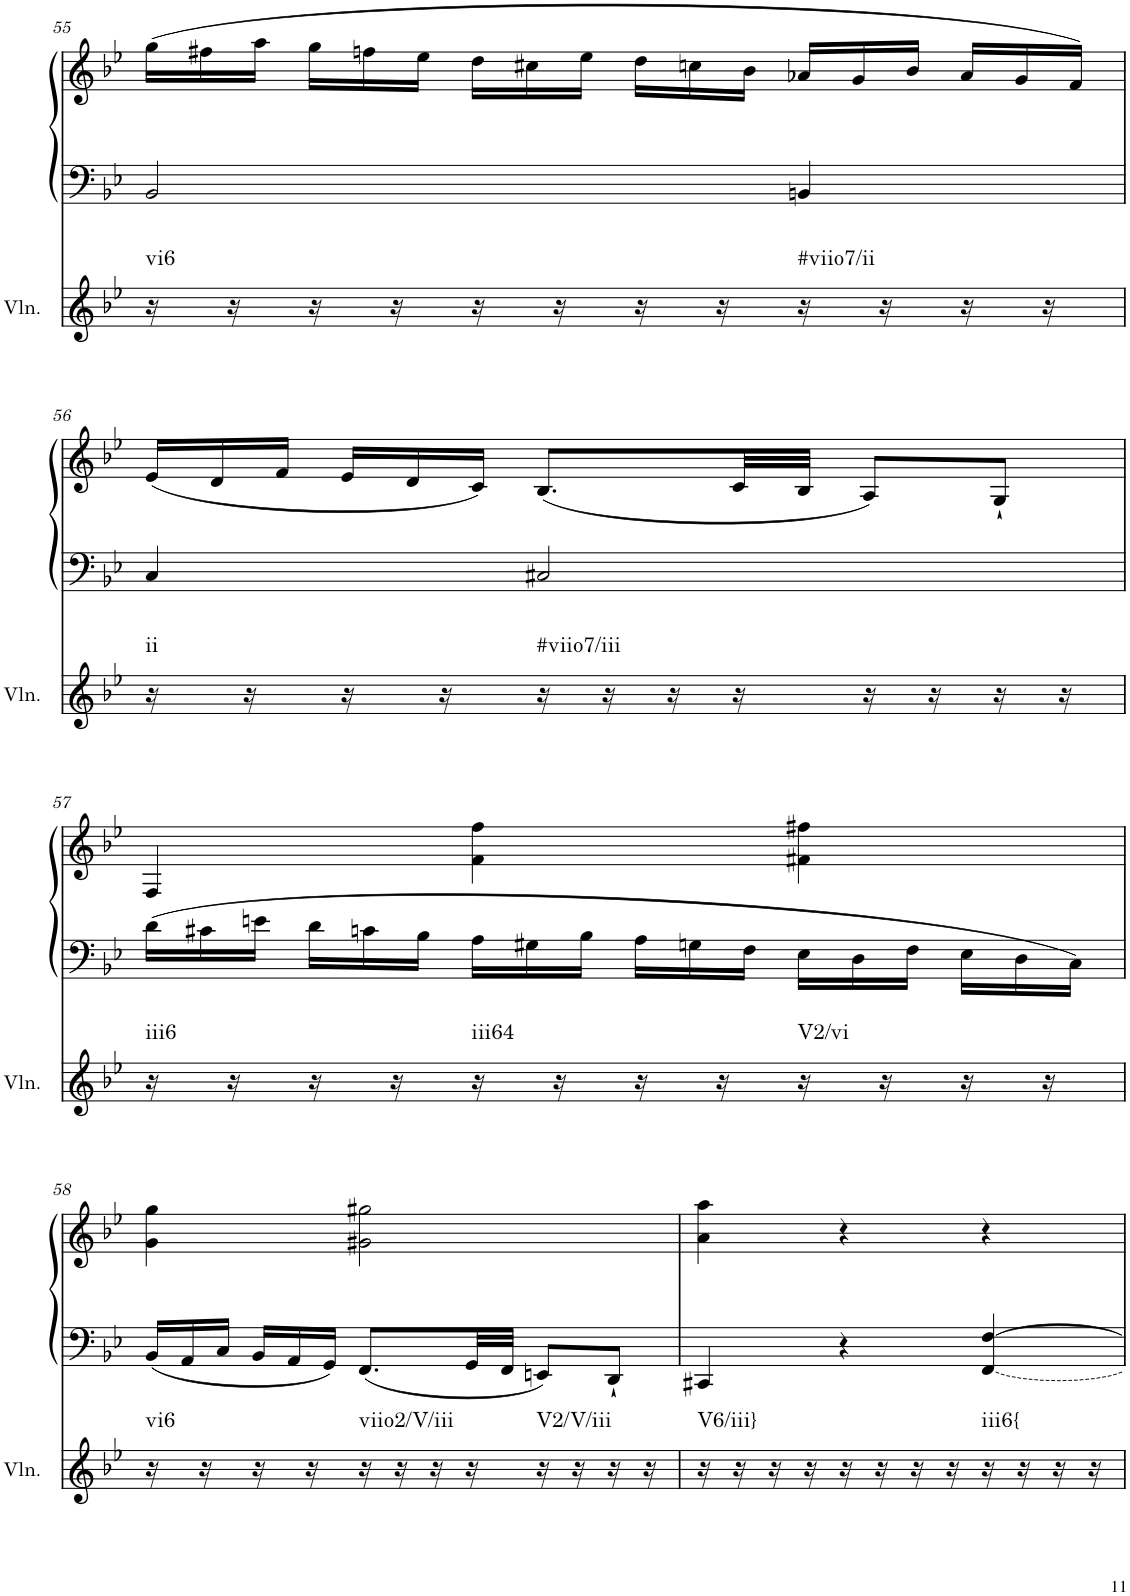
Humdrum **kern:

**kern	**harte	**kern	**kern
*part2	*part2	*part1	*part1
*staff3	*	*staff2	*staff1
*I"Violin	*	*I"unbenannt2	*
*I'Vln.	*	*	*
!!LO:PB:g=z
*clefG2	*	*clefF4	*clefG2
*k[b-e-]	*	*k[b-e-]	*k[b-e-]
*M3/4	*	*M3/4	*M3/4
*	*	*	*Xtuplet
=55	=55	=55	=55
!	!LO:H:kt=vi6	!	!
16r	N	2BB-/	(24gg\LL
.	.	.	24ff#X\
16r	.	.	.
.	.	.	24aa\JJ
16r	.	.	24gg\LL
.	.	.	24ffn\
16r	.	.	.
.	.	.	24ee-\JJ
16r	.	.	24dd\LL
.	.	.	24cc#X\
16r	.	.	.
.	.	.	24ee-\JJ
16r	.	.	24dd\LL
.	.	.	24ccn\
16r	.	.	.
.	.	.	24b-\JJ
!	!LO:H:kt=#viio7/ii	!	!
16r	N	4BBn/	24a-X/LL
.	.	.	24g/
16r	.	.	.
.	.	.	24b-/JJ
16r	.	.	24a-/LL
.	.	.	24g/
16r	.	.	.
.	.	.	24f/JJ)
!!LO:LB:g=z
=56	=56	=56	=56
!	!LO:H:kt=ii	!	!
16r	N	4C/	(24e-/LL
.	.	.	24d/
16r	.	.	.
.	.	.	24f/JJ
16r	.	.	24e-/LL
.	.	.	24d/
16r	.	.	.
.	.	.	24c/JJ)
!	!LO:H:kt=#viio7/iii	!	!
16r	N	2C#X/	(8.B-/L
16r	.	.	.
16r	.	.	.
16r	.	.	32c/LL
.	.	.	32B-/JJJ
16r	.	.	8A/L)
16r	.	.	.
16r	.	.	8G`/J
16r	.	.	.
!!LO:LB:g=z
=57	=57	=57	=57
*	*	*Xtuplet	*
!	!LO:H:kt=iii6	!	!
16r	N	24d\LL	4F/
.	.	24c#X\	.
16r	.	.	.
.	.	24en\JJ	.
16r	.	24d\LL	.
.	.	24cn\	.
16r	.	.	.
.	.	24B-\JJ	.
!	!LO:H:kt=iii64	!	!
16r	N	24A\LL	4f\ 4ff\
.	.	24G#X\	.
16r	.	.	.
.	.	24B-\JJ	.
16r	.	24A\LL	.
.	.	24Gn\	.
16r	.	.	.
.	.	24F\JJ	.
!	!LO:H:kt=V2/vi	!	!
16r	N	24E-\LL	4f#X\ 4ff#X\
.	.	24D\	.
16r	.	.	.
.	.	24F\JJ	.
16r	.	24E-\LL	.
.	.	24D\	.
16r	.	.	.
.	.	24C\JJ	.
!!LO:LB:g=z
=58	=58	=58	=58
!	!LO:H:kt=vi6	!	!
16r	N	24BB-/LL	4g\ 4gg\
.	.	24AA/	.
16r	.	.	.
.	.	24C/JJ	.
16r	.	24BB-/LL	.
.	.	24AA/	.
16r	.	.	.
.	.	24GG/JJ	.
!	!LO:H:kt=viio2/V/iii	!	!
16r	N	8.FF/L	2g#X\ 2gg#X\
16r	.	.	.
16r	.	.	.
16r	.	32GG/LL	.
.	.	32FF/JJJ	.
!	!LO:H:kt=V2/V/iii	!	!
16r	N	8EEn/L	.
16r	.	.	.
16r	.	8DD`/J	.
16r	.	.	.
=59	=59	=59	=59
!	!LO:H:kt=V6/iii}	!	!
16r	N	4CC#X/	4a\ 4aa\
16r	.	.	.
16r	.	.	.
16r	.	.	.
16r	.	4r	4r
16r	.	.	.
16r	.	.	.
16r	.	.	.
!	!LO:H:kt=iii6{	!LO:T:n=1:dash	!
16r	N	[4FF/ [4F/	4r
16r	.	.	.
16r	.	.	.
16r	.	.	.
=	=	=	=
*-	*-	*-	*-
